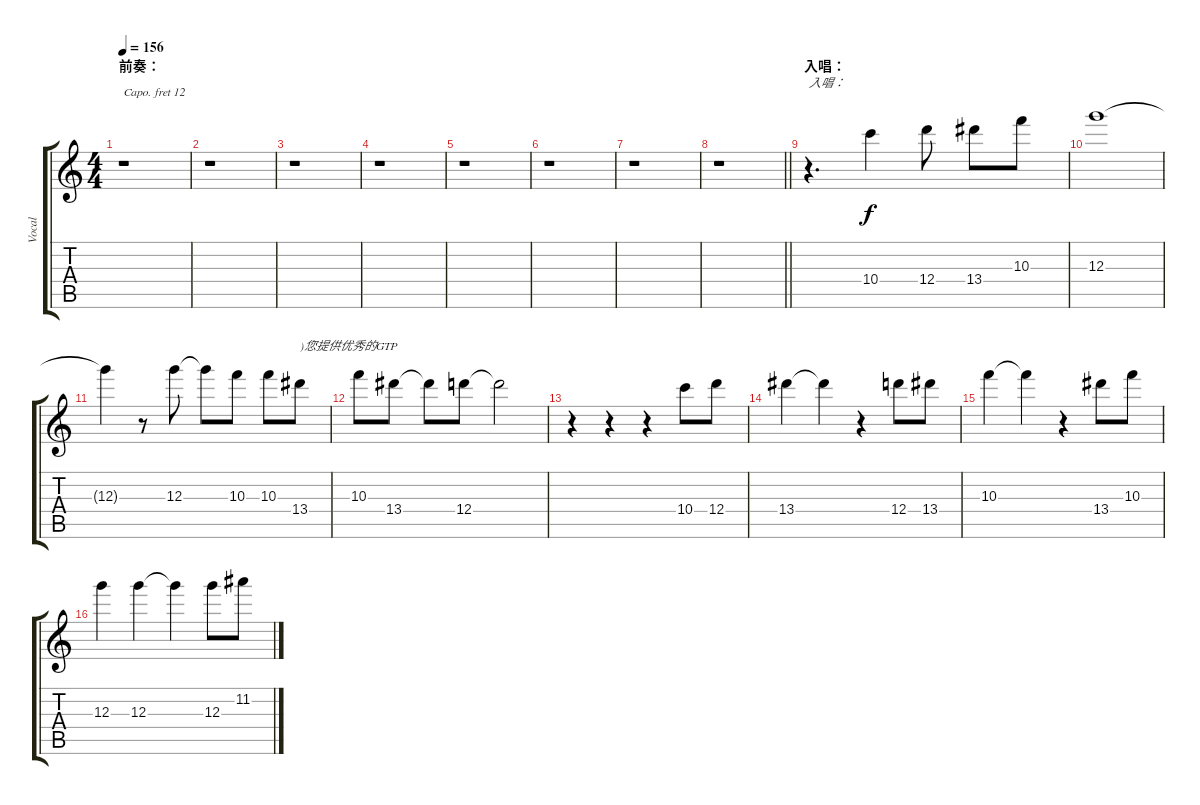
\track ("Vocal" "Vocal") {instrument electricguitarmuted}
\staff {score tabs}
\capo 12
\tuning (E4 B3 G3 D3 A2 E2) {hide}
\ts (4 4)
\section ("" "前奏：")
\tempo 156
\clef g2
\ks c
r.1{dy f instrument electricguitarmuted} |
r.1 |
r.1 |
r.1 |
r.1 |
r.1 |
r.1 |
\barLineRight lightlight
r.1 |
\section ("" "入唱：")
r.4{d txt "入唱："} 10.4.4 12.4.8 13.4.8 10.3.8 |
12.3.1 |
12.3{t}.4 r.8 12.3.8 12.3{t}.8 10.3.8 10.3.8 13.4.8{txt ")您提供优秀的GTP"} |
10.3.8 13.4.8 13.4{t}.8 12.4.8 12.4{t}.2 |
r.4 r.4 r.4 10.4.8 12.4.8 |
13.4.4 13.4{t}.4 r.4 12.4.8 13.4.8 |
10.3.4 10.3{t}.4 r.4 13.4.8 10.3.8 |
12.3.4 12.3.4 12.3{t}.4 12.3.8 11.2.8
